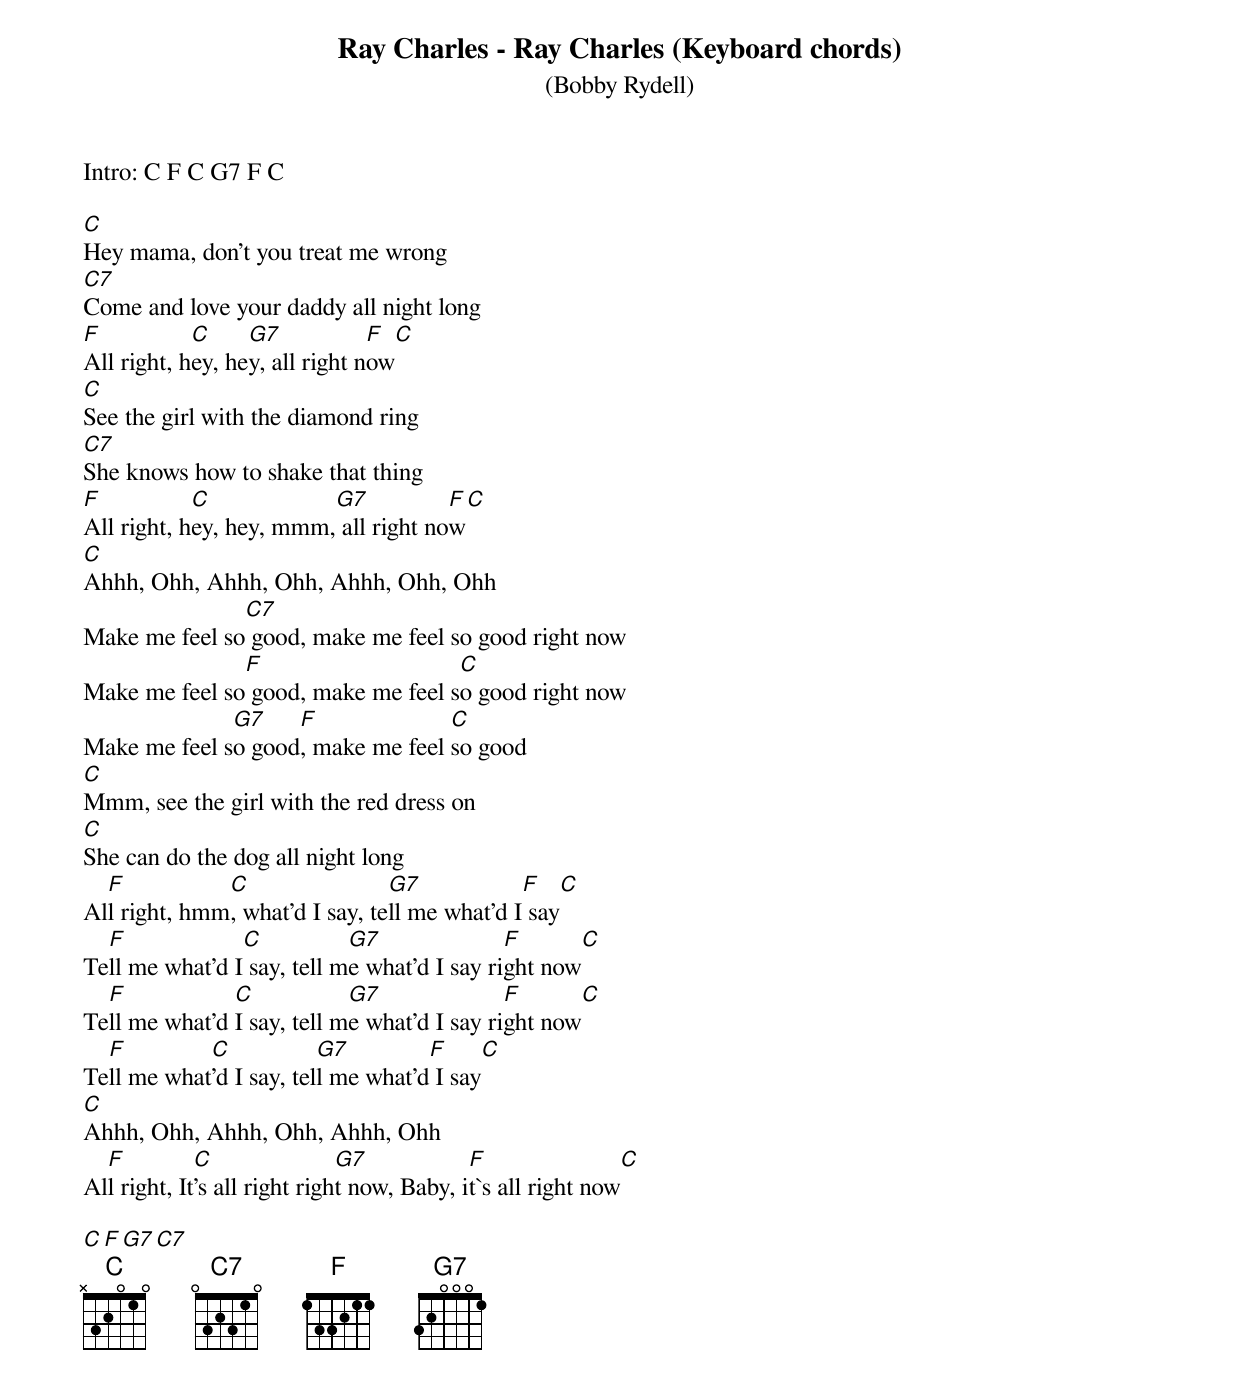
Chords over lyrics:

Ray Charles - Ray Charles (Keyboard chords)
(Bobby Rydell)

Intro: C F C G7 F C

C
Hey mama, don't you treat me wrong
C7
Come and love your daddy all night long
F           C     G7            F        C
All right, hey, hey, all right now
C
See the girl with the diamond ring
C7
She knows how to shake that thing
F           C            G7           F           C
All right, hey, hey, mmm, all right now
C
Ahhh, Ohh, Ahhh, Ohh, Ahhh, Ohh, Ohh
               C7
Make me feel so good, make me feel so good right now
               F                    C
Make me feel so good, make me feel so good right now
              G7    F              C
Make me feel so good, make me feel so good
C
Mmm, see the girl with the red dress on
C
She can do the dog all night long
  F           C                 G7            F            C
All right, hmm, what'd I say, tell me what'd I say
  F             C           G7               F                C
Tell me what'd I say, tell me what'd I say right now
  F            C            G7               F                C
Tell me what'd I say, tell me what'd I say right now
  F         C            G7         F             C
Tell me what'd I say, tell me what'd I say
C
Ahhh, Ohh, Ahhh, Ohh, Ahhh, Ohh
  F          C                G7            F                       C
All right, It's all right right now, Baby, it`s all right now

  C      F      G7     C7
